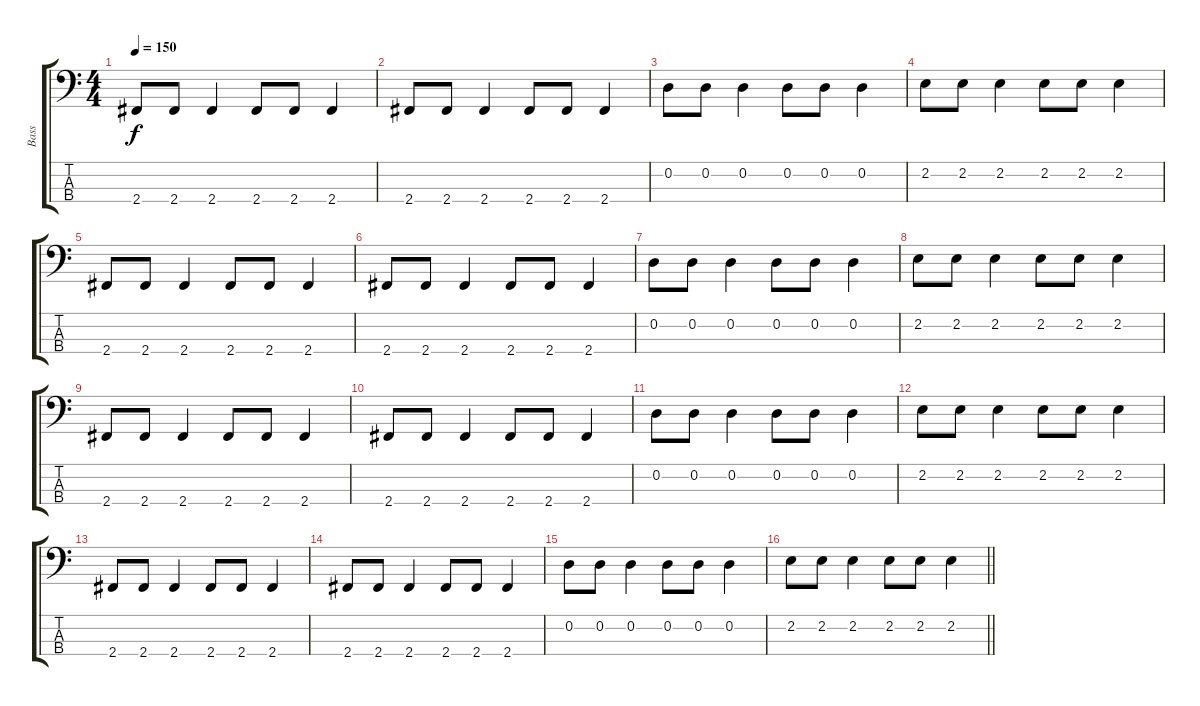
\track ("Bass" "Bass") {instrument electricbassfinger}
\staff {score tabs}
\tuning (G2 D2 A1 E1) {hide}
\ts (4 4)
\tempo 150
\clef f4
\ks c
2.4.8{dy f} 2.4.8 2.4.4 2.4.8 2.4.8 2.4.4 |
2.4.8 2.4.8 2.4.4 2.4.8 2.4.8 2.4.4 |
0.2.8 0.2.8 0.2.4 0.2.8 0.2.8 0.2.4 |
2.2.8 2.2.8 2.2.4 2.2.8 2.2.8 2.2.4 |
2.4.8 2.4.8 2.4.4 2.4.8 2.4.8 2.4.4 |
2.4.8 2.4.8 2.4.4 2.4.8 2.4.8 2.4.4 |
0.2.8 0.2.8 0.2.4 0.2.8 0.2.8 0.2.4 |
2.2.8 2.2.8 2.2.4 2.2.8 2.2.8 2.2.4 |
2.4.8 2.4.8 2.4.4 2.4.8 2.4.8 2.4.4 |
2.4.8 2.4.8 2.4.4 2.4.8 2.4.8 2.4.4 |
0.2.8 0.2.8 0.2.4 0.2.8 0.2.8 0.2.4 |
2.2.8 2.2.8 2.2.4 2.2.8 2.2.8 2.2.4 |
2.4.8 2.4.8 2.4.4 2.4.8 2.4.8 2.4.4 |
2.4.8 2.4.8 2.4.4 2.4.8 2.4.8 2.4.4 |
0.2.8 0.2.8 0.2.4 0.2.8 0.2.8 0.2.4 |
\barLineRight lightlight
2.2.8 2.2.8 2.2.4 2.2.8 2.2.8 2.2.4
